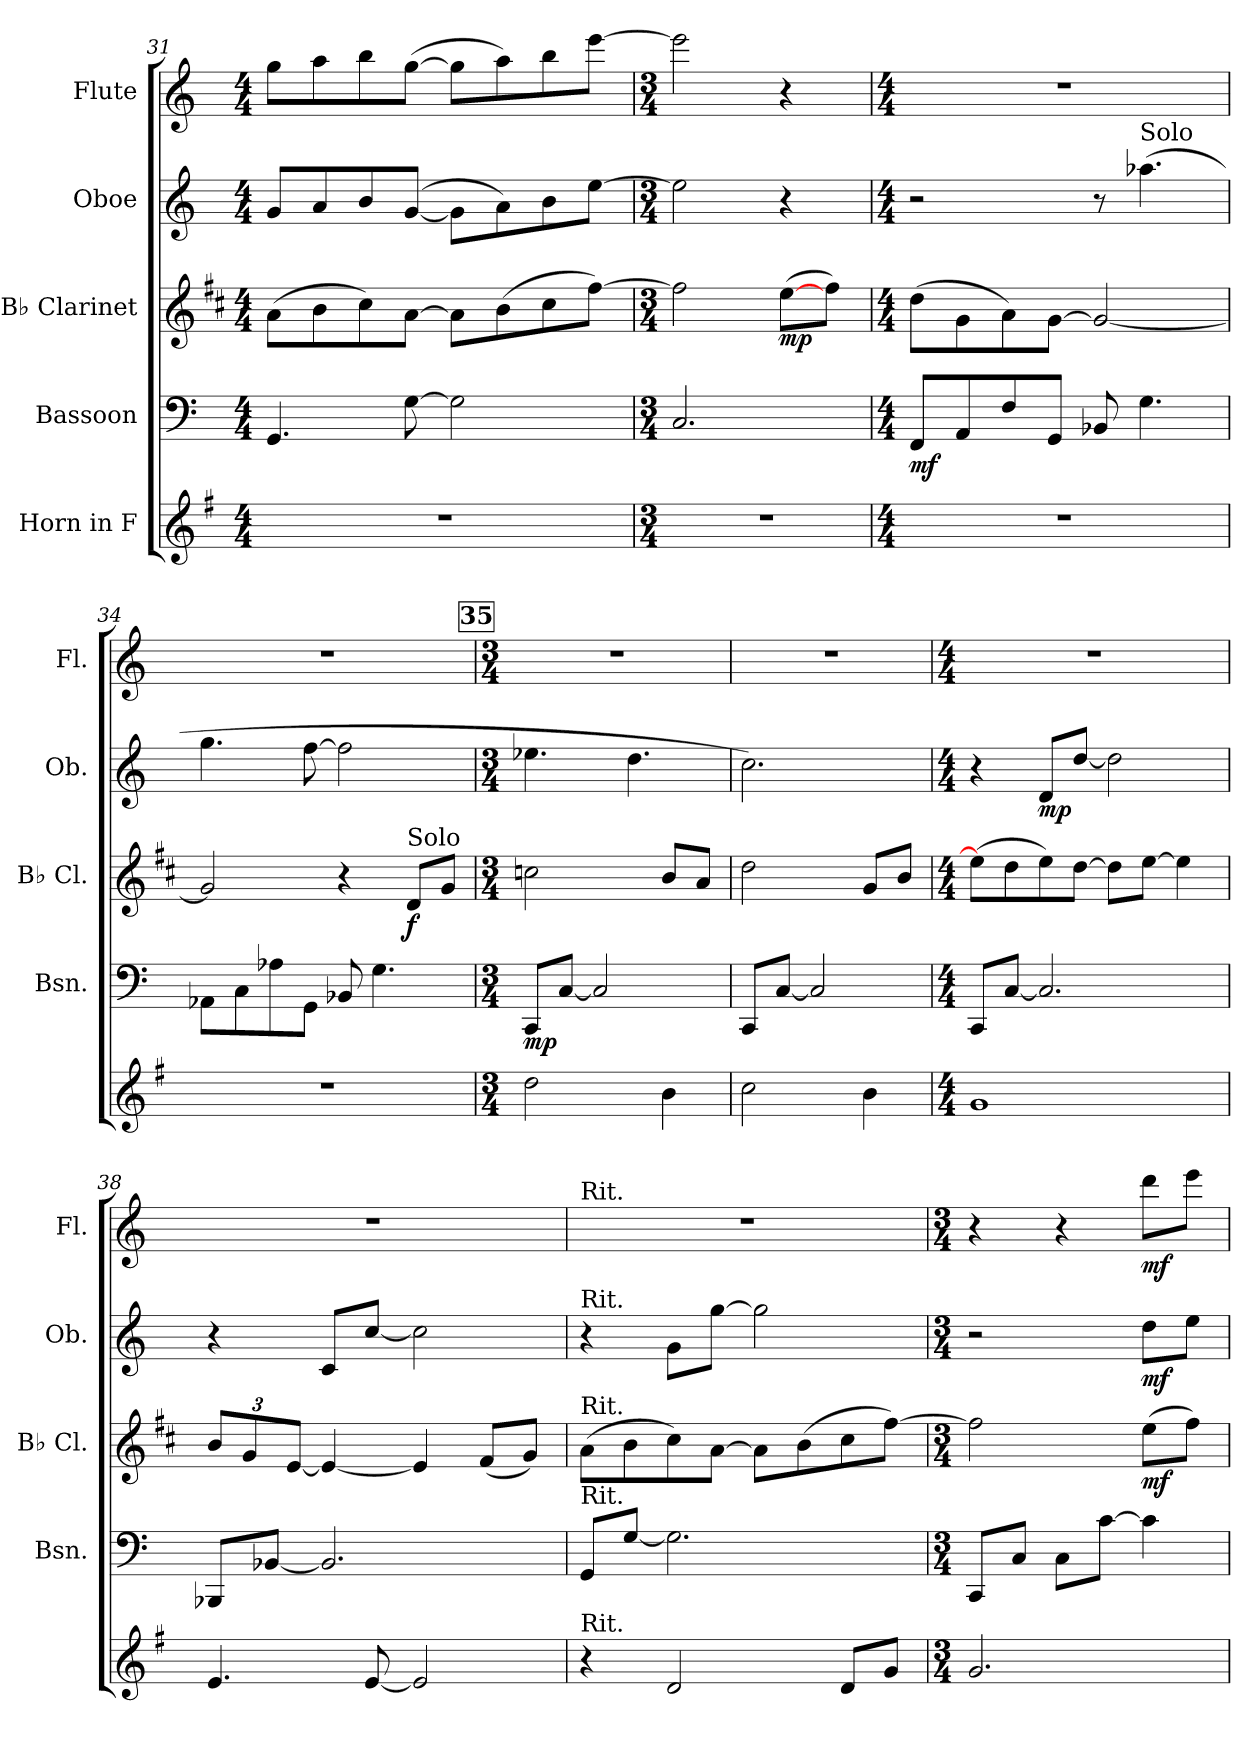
**kern	**kern	**dynam	**kern	**dynam	**kern	**dynam	**kern	**dynam
*part5	*part4	*part4	*part3	*part3	*part2	*part2	*part1	*part1
*staff5	*staff4	*staff4	*staff3	*staff3	*staff2	*staff2	*staff1	*staff1
*I"Horn in F	*I"Bassoon	*	*I"B♭ Clarinet	*	*I"Oboe	*	*I"Flute	*
*	*I'Bsn.	*	*I'B♭ Cl.	*	*I'Ob.	*	*I'Fl.	*
!!LO:PB:g=z
*clefG2	*clefF4	*	*clefG2	*	*clefG2	*	*clefG2	*
*ITrd4c7	*	*	*ITrd1c2	*	*	*	*	*
*k[]	*k[]	*	*k[]	*	*k[]	*	*k[]	*
*M4/4	*M4/4	*	*M4/4	*	*M4/4	*	*M4/4	*
=31	=31	=31	=31	=31	=31	=31	=31	=31
1r	4.GG/	.	(8g\L	.	8g/L	.	8gg\L	.
.	.	.	8a\	.	8a/	.	8aa\	.
.	.	.	8b\)	.	8b/	.	8bb\	.
.	[8G\	.	[8g\J	.	([8g/J	.	([8gg\J	.
.	2G\]	.	8g\L]	.	8g\L]	.	8gg\L]	.
.	.	.	(8a\	.	8a\)	.	8aa\)	.
.	.	.	8b\	.	8b\	.	8bb\	.
.	.	.	[8ee\J)	.	[8ee\J	.	[8eee\J	.
=32	=32	=32	=32	=32	=32	=32	=32	=32
*M3/4	*M3/4	*	*M3/4	*	*M3/4	*	*M3/4	*
2.r	2.C/	.	2ee\]	.	2ee\]	.	2eee\]	.
!	!	!	!	!LO:DY:b	!	!	!	!
.	.	.	([8dd\L	mp	4r	.	4r	.
.	.	.	8ee\J)	.	.	.	.	.
=33	=33	=33	=33	=33	=33	=33	=33	=33
*M4/4	*M4/4	*	*M4/4	*	*M4/4	*	*M4/4	*
!	!	!LO:DY:b	!	!	!	!	!	!
1r	8FF/L	mf	(8cc\L	.	2r	.	1r	.
.	8AA/	.	8f\	.	.	.	.	.
.	8F/	.	8g\)	.	.	.	.	.
.	8GG/J	.	[8f\J	.	.	.	.	.
.	8BB-X/	.	2f/_	.	8r	.	.	.
!	!	!	!	!	!LO:TX:a:t=Solo	!	!	!
.	4.G\	.	.	.	(4.aa-X\	.	.	.
=34	=34	=34	=34	=34	=34	=34	=34	=34
1r	8AA-X\L	.	2f/]	.	4.gg\	.	1r	.
.	8C\	.	.	.	.	.	.	.
.	8A-X\	.	.	.	.	.	.	.
.	8GG\J	.	.	.	[8ff\	.	.	.
.	8BB-X/	.	4r	.	2ff\]	.	.	.
.	4.G\	.	.	.	.	.	.	.
!	!	!	!LO:TX:a:t=Solo	!	!	!	!	!
!	!	!	!	!LO:DY:b	!	!	!	!
.	.	.	8c/L	f	.	.	.	.
.	.	.	8f/J	.	.	.	.	.
!!LO:REH:place=s1:a:B:fs=14:t=35
=35	=35	=35	=35	=35	=35	=35	=35	=35
*M3/4	*M3/4	*	*M3/4	*	*M3/4	*	*M3/4	*
!	!	!LO:DY:b	!	!	!	!	!	!
2g\	8CC/L	mp	2b-X\	.	4.ee-X\	.	2.r	.
.	[8C/J	.	.	.	.	.	.	.
.	2C/]	.	.	.	.	.	.	.
.	.	.	.	.	4.dd\	.	.	.
4e\	.	.	8a/L	.	.	.	.	.
.	.	.	8g/J	.	.	.	.	.
!!LO:LB:g=z
=36	=36	=36	=36	=36	=36	=36	=36	=36
2f\	8CC/L	.	(2cc\	.	2.cc\)	.	2.r	.
.	[8C/J	.	.	.	.	.	.	.
.	2C/]	.	.	.	.	.	.	.
4e\	.	.	8f/L	.	.	.	.	.
.	.	.	8a/J	.	.	.	.	.
=37	=37	=37	=37	=37	=37	=37	=37	=37
*M4/4	*M4/4	*	*M4/4	*	*M4/4	*	*M4/4	*
1c	8CC/L	.	(8dd\L]	.	4r	.	1r	.
.	[8C/J	.	8cc\	.	.	.	.	.
!	!	!	!	!	!	!LO:DY:b	!	!
.	2.C/]	.	8dd\)	.	8d/L	mp	.	.
.	.	.	[8cc\J	.	[8dd/J	.	.	.
.	.	.	8cc\L]	.	2dd\]	.	.	.
.	.	.	[8dd\J	.	.	.	.	.
.	.	.	4dd\]	.	.	.	.	.
=38	=38	=38	=38	=38	=38	=38	=38	=38
*	*	*	*Xbrackettup	*	*	*	*	*
4.A/	8BBB-X/L	.	12a/L	.	4r	.	1r	.
.	.	.	12f/	.	.	.	.	.
.	[8BB-X/J	.	.	.	.	.	.	.
.	.	.	[12d/J	.	.	.	.	.
.	2.BB-/]	.	4d/_	.	8c/L	.	.	.
[8A/	.	.	.	.	[8cc/J	.	.	.
2A/]	.	.	4d/]	.	2cc\]	.	.	.
.	.	.	(8e/L	.	.	.	.	.
.	.	.	8f/J)	.	.	.	.	.
=39	=39	=39	=39	=39	=39	=39	=39	=39
!	!	!	!	!	!	!	!LO:TX:a:t=Rit.	!
!	!	!	!	!	!LO:TX:a:t=Rit.	!	!	!
!	!	!	!LO:TX:a:t=Rit.	!	!	!	!	!
!	!LO:TX:a:t=Rit.	!	!	!	!	!	!	!
!LO:TX:a:t=Rit.	!	!	!	!	!	!	!	!
4r	8GG/L	.	(8g\L	.	4r	.	1r	.
.	[8G/J	.	8a\	.	.	.	.	.
2G/	2.G\]	.	8b\)	.	8g\L	.	.	.
.	.	.	[8g\J	.	[8gg\J	.	.	.
.	.	.	8g\L]	.	2gg\]	.	.	.
.	.	.	(8a\	.	.	.	.	.
8G/L	.	.	8b\	.	.	.	.	.
8c/J	.	.	[8ee\J)	.	.	.	.	.
=40	=40	=40	=40	=40	=40	=40	=40	=40
*M3/4	*M3/4	*	*M3/4	*	*M3/4	*	*M3/4	*
2.c/	8CC/L	.	2ee\]	.	2r	.	4r	.
.	8C/J	.	.	.	.	.	.	.
.	8C\L	.	.	.	.	.	4r	.
.	[8c\J	.	.	.	.	.	.	.
!	!	!	!	!LO:DY:b	!	!LO:DY:b	!	!LO:DY:b
.	4c\]	.	(8dd\L	mf	8dd\L	mf	8ddd\L	mf
.	.	.	8ee\J)	.	8ee\J	.	8eee\J	.
=	=	=	=	=	=	=	=	=
*-	*-	*-	*-	*-	*-	*-	*-	*-
